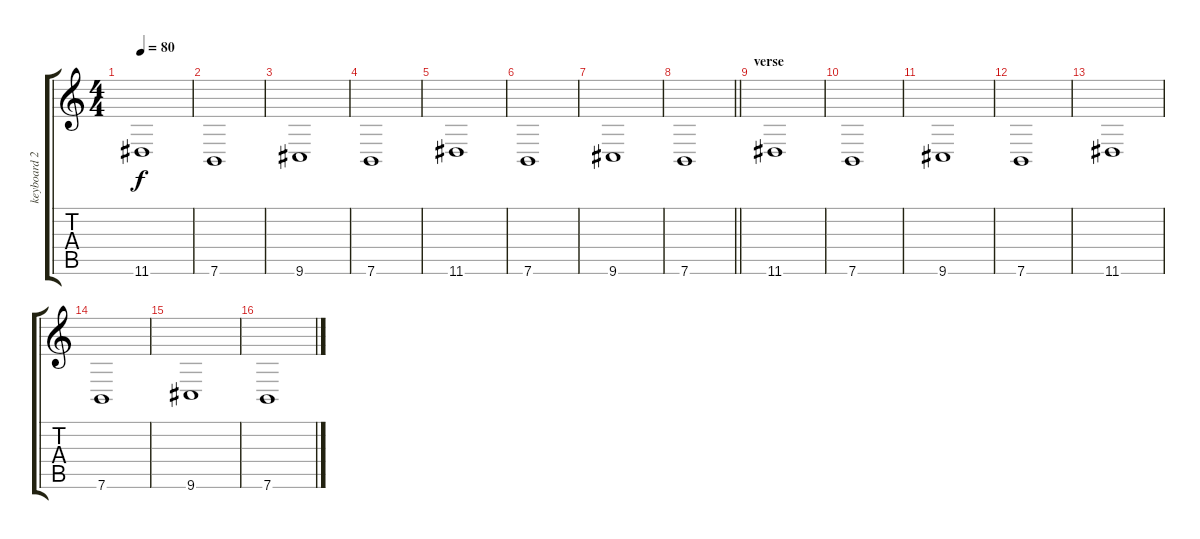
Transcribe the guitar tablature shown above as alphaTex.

\track ("keyboard 2" "keyboard 2") {instrument pad2warm}
\staff {score tabs}
\tuning (E4 B3 G3 D3 A2 E2) {hide}
\ts (4 4)
\tempo 80
\clef g2
\ks c
11.6.1{dy f} |
7.6.1 |
9.6.1 |
7.6.1 |
11.6.1 |
7.6.1 |
9.6.1 |
\barLineRight lightlight
7.6.1 |
\section ("" "verse")
11.6.1 |
7.6.1 |
9.6.1 |
7.6.1 |
11.6.1 |
7.6.1 |
9.6.1 |
7.6.1
